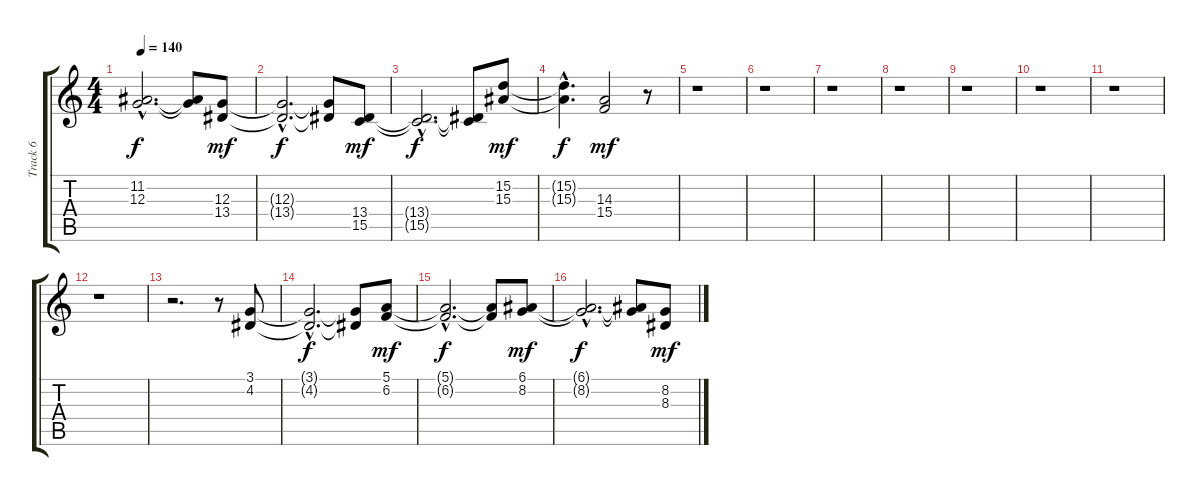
\track ("Track 6" "Track 6") {instrument stringensemble2}
\staff {score tabs}
\tuning (E4 B3 G3 D3 A2 E2) {hide}
\ts (4 4)
\tempo 140
\clef g2
\ks c
(11.2{hac t} 12.3{hac t}).2{d dy f} (11.2{t} 12.3{t}).8 (12.3 13.4).8{dy mf} |
(12.3{hac t} 13.4{hac t}).2{d dy f} (12.3{t} 13.4{t}).8 (13.4 15.5).8{dy mf} |
(13.4{hac t} 15.5{hac t}).2{d dy f} (13.4{t} 15.5{t}).8 (15.2 15.3).8{dy mf} |
(15.2{hac t} 15.3{hac t}).4{d dy f} (14.3 15.4).2{dy mf} r.8 |
r.1 |
r.1 |
r.1 |
r.1 |
r.1 |
r.1 |
r.1 |
r.1 |
r.2{d} r.8 (3.1 4.2).8 |
(3.1{hac t} 4.2{hac t}).2{d dy f} (3.1{t} 4.2{t}).8 (5.1 6.2).8{dy mf} |
(5.1{hac t} 6.2{hac t}).2{d dy f} (5.1{t} 6.2{t}).8 (6.1 8.2).8{dy mf} |
(6.1{hac t} 8.2{hac t}).2{d dy f} (6.1{t} 8.2{t}).8 (8.2 8.3).8{dy mf}
